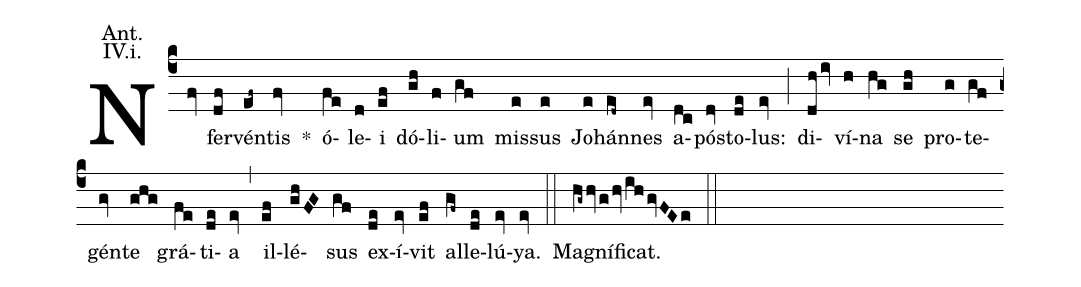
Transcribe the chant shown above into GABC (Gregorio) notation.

annotation: Ant.;
annotation: IV.i.;
%%
(c4)
N(fv) fer(df)vén(ef~)tis(fv) *() ó(fe)le(d)i(ef) dó(gh)li(f)um(gf) mis(e)sus(e) Jo(e)hán(ed~)nes(ev) a(dc)pós(dv)to(de)lus:(ev) (;)
di(dhiv)ví(h)na(hg) se(gh) pro(g)te(gf)gén(gv)te(ghg) grá(fe)ti(de)a(ev) (,)
il(ef)lé(ghFG)sus(gf) ex(de)í(ev)vit(ef) al(gf~)le(de)lú(ev)ya.(ev) (::)

Magníficat.(hg~hvghvihgvFEe) (::)
